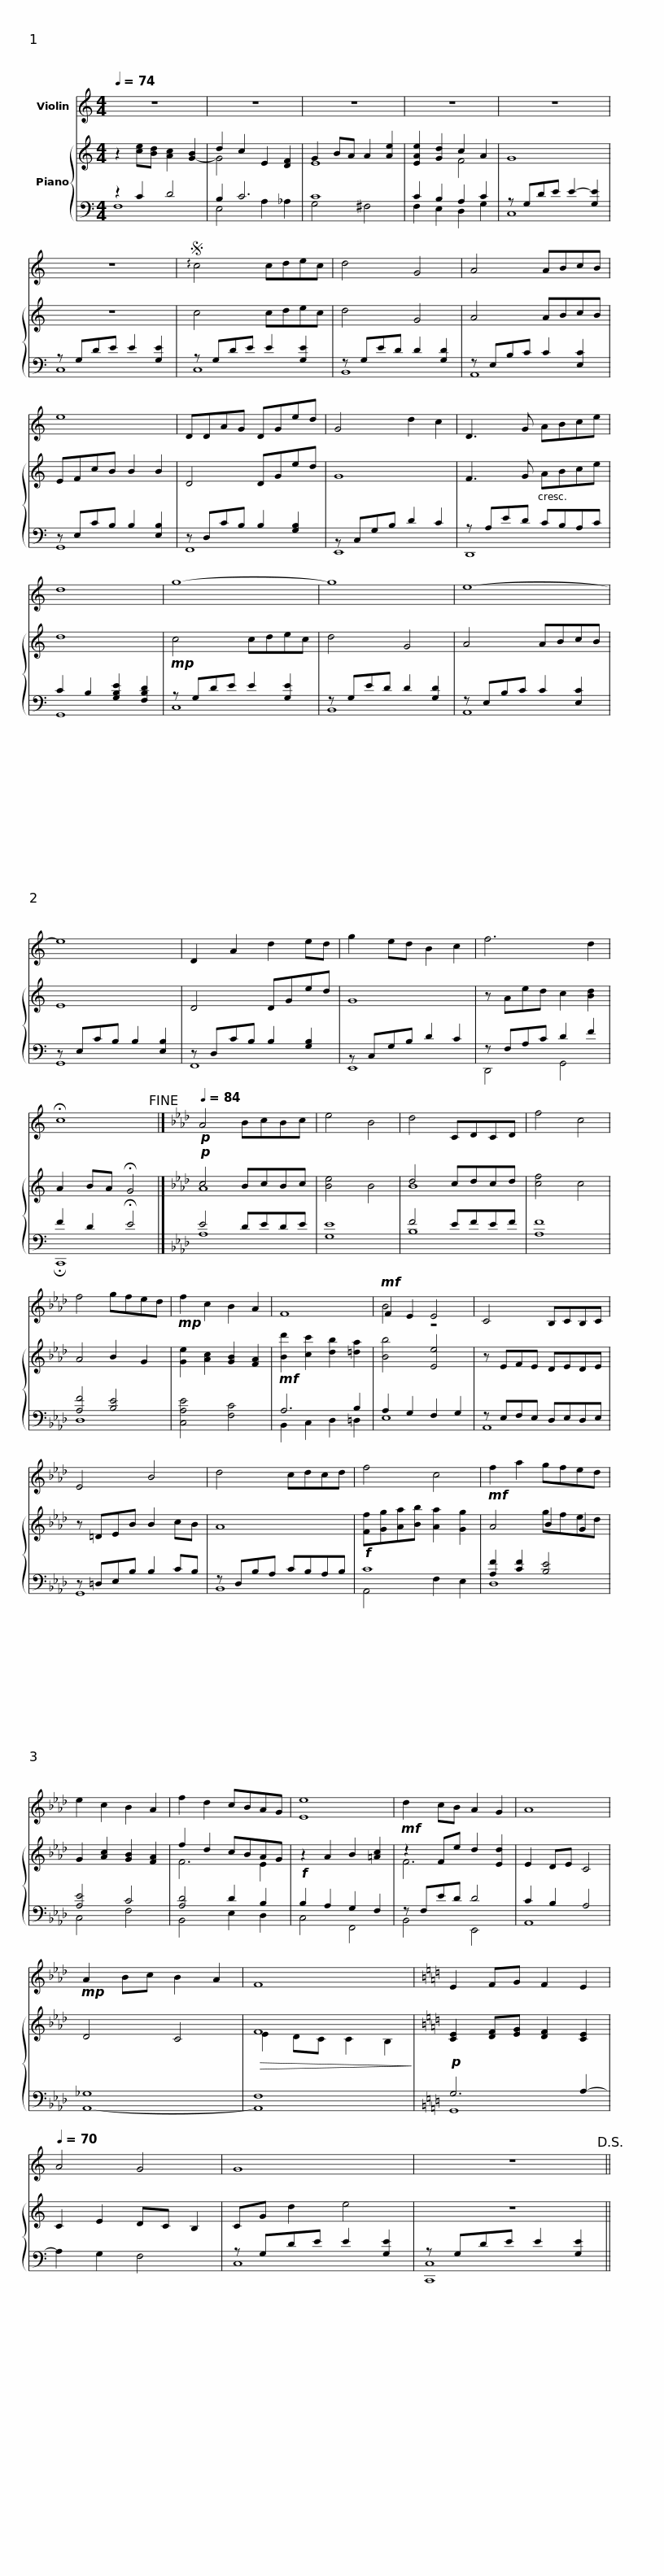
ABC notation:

X:1
%%score ( 1 2 ) { ( 3 6 ) | ( 4 5 ) }
L:1/8
Q:1/4=74
M:4/4
I:linebreak $
K:C
V:1 treble
V:2 treble
V:3 treble
V:6 treble
V:4 bass
V:5 bass
V:1
 z8 | z8 | z8 | z8 | z8 |$ %5
 z8 |S !arpeggio!c4 cdec | d4 G4 | A4 ABcB | e8 |$ %10
 DDAG DGed | G4 d2 c2 | D3 G ABce | d8 | g8- |$ %15
 g8 | e8- | e8 | D2 A2 d2 ed | g2 ed B2 c2 |$ %20
 f6 d2 | !fermata!c8!fine! |][K:Ab][Q:1/4=84]!p! A4 BcBc | e4 B4 | d4 CDCD | %25
 f4 c4 | f4 gfed |$!mp! f2 c2 B2 A2 | F8 |!mf! F2 E2 E4 | %30
 C4 B,CB,C | E4 B4 |$ d4 cdcd | f4 c4 | f2 a2 gfed | %35
 e2 c2 B2 A2 | f2 d2 cBAG | [Ee]8 |$ d2 cB A2 G2 | A8 | %40
!mp! A2 Bc B2 A2 | F8 |[K:C] E2 FG F2 E2 |[Q:1/4=70] A4 G4 |$ G8 | %45
 z8!D.S.! || %46
V:2
 x8 | x8 | x8 | x8 | x8 |$ %5
 x8 | x8 | x8 | x8 | x8 |$ %10
 x8 | x8 | x8 | x8 | x8 |$ %15
 x8 | x8 | x8 | x8 | x8 |$ %20
 x8 | x8 |][K:Ab] x8 | x8 | x8 | %25
 x8 | x8 |$ x8 | x8 | B4 z4 | %30
 x8 | x8 |$ x8 | x8 | x8 | %35
 x8 | x8 | x8 |$ x8 | x8 | %40
 x8 | x8 |[K:C] x8 | x8 |$ x8 | %45
 x8 || %46
V:3
 z2 [ce][Bd] [Ac]2 [G-B]2 | d2 c2 E2 [DF]2 | G2 BA A2 [Ae]2 | [EAe]2 [Gd]2 c2 A2 | G8 |$ %5
 z8 | c4 cdec | d4 G4 | A4 ABcB | EFcB B2 B2 |$ %10
 D4 DGed | G8 | F3 G ABce | d8 |!mp! c4 cdec |$ %15
 d4 G4 | A4 ABcB | E8 | D4 DGed | G8 |$ %20
 z Aed c2 [Bd]2 | A2 BA !fermata!G4 |][K:Ab]!p! c4 BcBc | [Be]4 B4 | d4 cdcd | %25
 [cf]4 c4 | A4 B2 G2 |$ [Ge]2 [Ac]2 [GB]2 [FA]2 |!mf! [Bd']2 [cc']2 [db]2 [=da]2 | [Bb]4 [Ee]4 | %30
 z EFE DEDE | z =DEB B2 cB |$ A8 |!f! [Ff][Gg][Aa][Bb] [Aa]2 [Gg]2 |!mf! A4 B2 G2 | %35
 G2 [Ac]2 [GB]2 [FA]2 | f2 d2 cBAG | z2 A2 B2 [=Ac]2 |$!mf! z2 Fe d2 [Ed]2 | E2 DE C4 | %40
 D4 C4 |!>(! F8!>)! |[K:C]!p! [CE]2 [DF][EG] [DF]2 [CE]2 | C2 E2 DC B,2 |$ CG d2 e4 | %45
 z8 || %46
V:4
 z2 C2 D4 | B,2 C6 | C8 | C2 B,2 A,2 C2 | z G,DE E2- [G,E]2 |$ %5
 z G,DE E2 [G,E]2 | z G,DE E2 [G,E]2 | z G,ED D2 [G,D]2 | z E,B,C C2 [E,C]2 | z E,CB, B,2 [E,B,]2 |$ %10
 z D,CB, B,2 [G,B,]2 | z C,G,B, D2 C2 | z A,ED CB,A,C | C2 B,2 [G,B,E]2 [F,B,D]2 | z G,DE E2 [G,E]2 |$ %15
 z G,ED D2 [G,D]2 | z E,B,C C2 [E,C]2 | z E,CB, B,2 [E,B,]2 | z D,CB, B,2 [G,B,]2 | z C,G,B, D2 C2 |$ %20
 z F,A,C D2 F2 | F2 D2 !fermata!E4 |][K:Ab] E4 DEDE | [G,E]8 | F4 EFEF | %25
 [A,F]8 | [A,F]4 [B,E]4 |$ [C,A,E]4 [F,C]4 | A,6 B,2 | A,2 G,2 F,2 G,2 | %30
 z E,F,E, D,E,D,E, | z =D,E,B, B,2 CB, |$ z D,B,A, CB,A,B, | C8 | [A,F]2 [CF]2 [B,E]4 | %35
 [A,E]4 C4 | [A,D]4 D2 B,2 |!f! B,2 A,2 G,2 F,2 |$ z F,ED D4 | C2 B,2 A,4 | %40
 [A,,-_G,]8 | [A,,F,]8 |[K:C] G,6 A,2- | A,2 G,2 F,4 |$ z G,DE E2 [G,E]2 | %45
 z G,DE E2 [G,E]2 || %46
V:5
 F,8 | E,4 A,2 _A,2 | G,4 ^F,4 | F,2 E,2 D,2 G,2 | C,8 |$ %5
 C,8 | C,8 | B,,8 | A,,8 | G,,8 |$ %10
 F,,8 | E,,8 | D,,8 | G,,8 | C,8 |$ %15
 B,,8 | A,,8 | G,,8 | F,,8 | E,,8 |$ %20
 D,,4 G,,4 | !fermata!C,,8 |][K:Ab] A,8 | x8 | B,8 | %25
 x8 | D,8 |$ x8 | B,,2 C,2 D,2 =D,2 | E,8 | %30
 A,,8 | G,,8 |$ B,,8 | A,,4 F,2 E,2 | D,8 | %35
 C,4 F,4 | B,,4 E,2 D,2 | C,4 F,,4 |$ B,,4 E,,4 | A,,8 | %40
 x8 | x8 |[K:C] G,,8 | x8 |$ C,8 | %45
 [C,,C,]8 || %46
V:6
 x8 | G4 x4 | E8 | x4 F4 | x8 |$ %5
 x8 | x8 | x8 | x8 | x8 |$ %10
 x8 | x8 | x8 | x8 | x8 |$ %15
 x8 | x8 | x8 | x8 | x8 |$ %20
 x8 | x8 |][K:Ab] A8 | x8 | B8 | %25
 x8 | x8 |$ x8 | x8 | x8 | %30
 x8 | x8 |$ x8 | x8 | x4 gfed | %35
 x8 | F6 E2 | x8 |$ F6 x2 | x8 | %40
 x8 | E2 DC C2 B,2 |[K:C] x8 | x8 |$ x8 | %45
 x8 || %46
